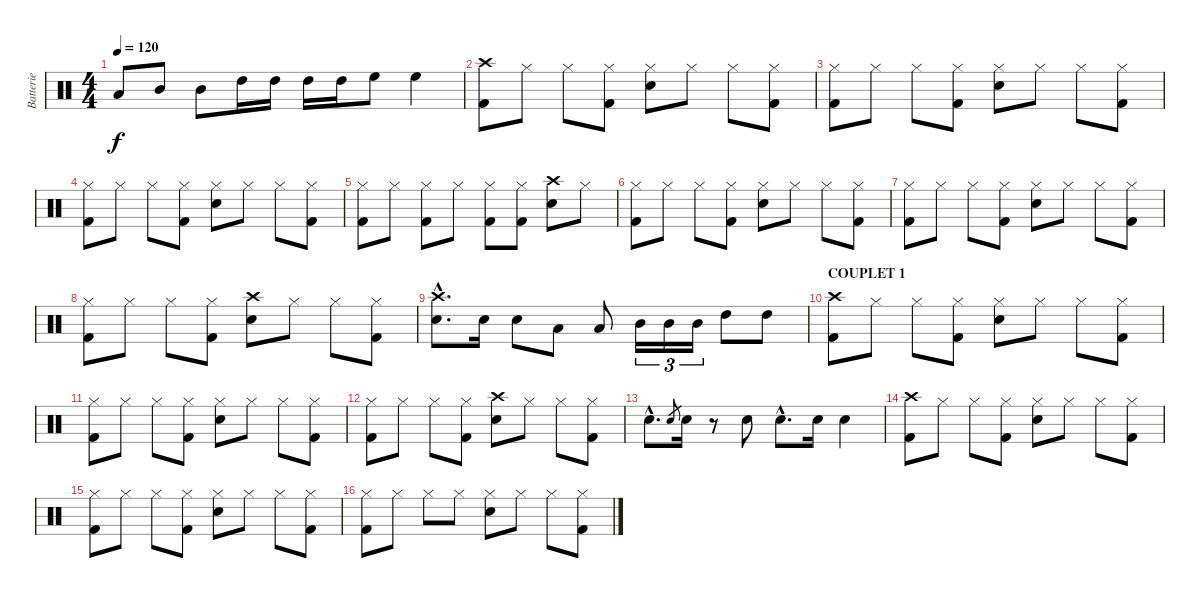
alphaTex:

\track ("Batterie" "Batterie") {instrument percussion}
\staff {score}
\articulation defaults
\ts (4 4)
\tempo 120
\clef neutral
\ks c "Low Tom (hit)".8{dy f} "Mid Tom (hit)".8 "Mid Tom (hit)".8 "High Tom (hit)".16 "High Tom (hit)".16 "High Tom (hit)".16 "High Tom (hit)".16 "High Floor Tom (hit)".8 "High Floor Tom (hit)".4
|
("Crash high (hit)" "Kick (hit) 2").8 "Hi-Hat (closed)".8 "Hi-Hat (closed)".8 ("Hi-Hat (closed)" "Kick (hit) 2").8 ("Hi-Hat (closed)" "Snare (hit) 2").8 "Hi-Hat (closed)".8 "Hi-Hat (closed)".8 ("Hi-Hat (closed)" "Kick (hit) 2").8 |
("Hi-Hat (closed)" "Kick (hit) 2").8 "Hi-Hat (closed)".8 "Hi-Hat (closed)".8 ("Hi-Hat (closed)" "Kick (hit) 2").8 ("Hi-Hat (closed)" "Snare (hit) 2").8 "Hi-Hat (closed)".8 "Hi-Hat (closed)".8 ("Hi-Hat (closed)" "Kick (hit) 2").8 |
("Hi-Hat (closed)" "Kick (hit) 2").8 "Hi-Hat (closed)".8 "Hi-Hat (closed)".8 ("Hi-Hat (closed)" "Kick (hit) 2").8 ("Hi-Hat (closed)" "Snare (hit) 2").8 "Hi-Hat (closed)".8 "Hi-Hat (closed)".8 ("Hi-Hat (closed)" "Kick (hit) 2").8 |
("Hi-Hat (closed)" "Kick (hit) 2").8 "Hi-Hat (closed)".8 ("Hi-Hat (closed)" "Kick (hit) 2").8 "Hi-Hat (closed)".8 ("Hi-Hat (closed)" "Kick (hit) 2").8 ("Hi-Hat (closed)" "Kick (hit) 2").8 ("Crash high (hit)" "Snare (hit) 2").8 "Hi-Hat (closed)".8 |
("Hi-Hat (closed)" "Kick (hit) 2").8 "Hi-Hat (closed)".8 "Hi-Hat (closed)".8 ("Hi-Hat (closed)" "Kick (hit) 2").8 ("Hi-Hat (closed)" "Snare (hit) 2").8 "Hi-Hat (closed)".8 "Hi-Hat (closed)".8 ("Hi-Hat (closed)" "Kick (hit) 2").8 |
("Hi-Hat (closed)" "Kick (hit) 2").8 "Hi-Hat (closed)".8 "Hi-Hat (closed)".8 ("Hi-Hat (closed)" "Kick (hit) 2").8 ("Hi-Hat (closed)" "Snare (hit) 2").8 "Hi-Hat (closed)".8 "Hi-Hat (closed)".8 ("Hi-Hat (closed)" "Kick (hit) 2").8 |
("Hi-Hat (closed)" "Kick (hit) 2").8 "Hi-Hat (closed)".8 "Hi-Hat (closed)".8 ("Hi-Hat (closed)" "Kick (hit) 2").8 ("Crash high (hit)" "Snare (hit) 2").8 "Hi-Hat (closed)".8 "Hi-Hat (closed)".8 ("Hi-Hat (closed)" "Kick (hit) 2").8 |
("Crash high (hit)"{hac} "Snare (hit) 2"{hac}).8{d} "Snare (hit) 2".16 "Snare (hit) 2".8 "Low Tom (hit)".8 "Low Tom (hit)".8 "Mid Tom (hit)".16{tu (3 2)} "Mid Tom (hit)".16{tu (3 2)} "Mid Tom (hit)".16{tu (3 2)} "High Tom (hit)".8 "High Tom (hit)".8 |
\section ("" "COUPLET 1")
("Crash high (hit)" "Kick (hit) 2").8 "Hi-Hat (closed)".8 "Hi-Hat (closed)".8 ("Hi-Hat (closed)" "Kick (hit) 2").8 ("Hi-Hat (closed)" "Snare (hit) 2").8 "Hi-Hat (closed)".8 "Hi-Hat (closed)".8 ("Hi-Hat (closed)" "Kick (hit) 2").8 |
("Hi-Hat (closed)" "Kick (hit) 2").8 "Hi-Hat (closed)".8 "Hi-Hat (closed)".8 ("Hi-Hat (closed)" "Kick (hit) 2").8 ("Hi-Hat (closed)" "Snare (hit) 2").8 "Hi-Hat (closed)".8 "Hi-Hat (closed)".8 ("Hi-Hat (closed)" "Kick (hit) 2").8 |
("Hi-Hat (closed)" "Kick (hit) 2").8 "Hi-Hat (closed)".8 "Hi-Hat (closed)".8 ("Hi-Hat (closed)" "Kick (hit) 2").8 ("Crash high (hit)" "Snare (hit) 2").8 "Hi-Hat (closed)".8 "Hi-Hat (closed)".8 ("Hi-Hat (closed)" "Kick (hit) 2").8 |
"Snare (hit) 2"{hac}.8{d} "Snare (hit) 2".8{gr} "Snare (hit) 2".16 r.8 "Snare (hit) 2".8 "Snare (hit) 2"{hac}.8{d} "Snare (hit) 2".16 "Snare (hit) 2".4 |
("Crash high (hit)" "Kick (hit) 2").8 "Hi-Hat (closed)".8 "Hi-Hat (closed)".8 ("Hi-Hat (closed)" "Kick (hit) 2").8 ("Hi-Hat (closed)" "Snare (hit) 2").8 "Hi-Hat (closed)".8 "Hi-Hat (closed)".8 ("Hi-Hat (closed)" "Kick (hit) 2").8 |
("Hi-Hat (closed)" "Kick (hit) 2").8 "Hi-Hat (closed)".8 "Hi-Hat (closed)".8 ("Hi-Hat (closed)" "Kick (hit) 2").8 ("Hi-Hat (closed)" "Snare (hit) 2").8 "Hi-Hat (closed)".8 "Hi-Hat (closed)".8 ("Hi-Hat (closed)" "Kick (hit) 2").8 |
("Hi-Hat (closed)" "Kick (hit) 2").8 "Hi-Hat (closed)".8 "Hi-Hat (closed)".8 "Hi-Hat (closed)".8 ("Hi-Hat (closed)" "Snare (hit) 2").8 "Hi-Hat (closed)".8 "Hi-Hat (closed)".8 ("Hi-Hat (closed)" "Kick (hit) 2").8
